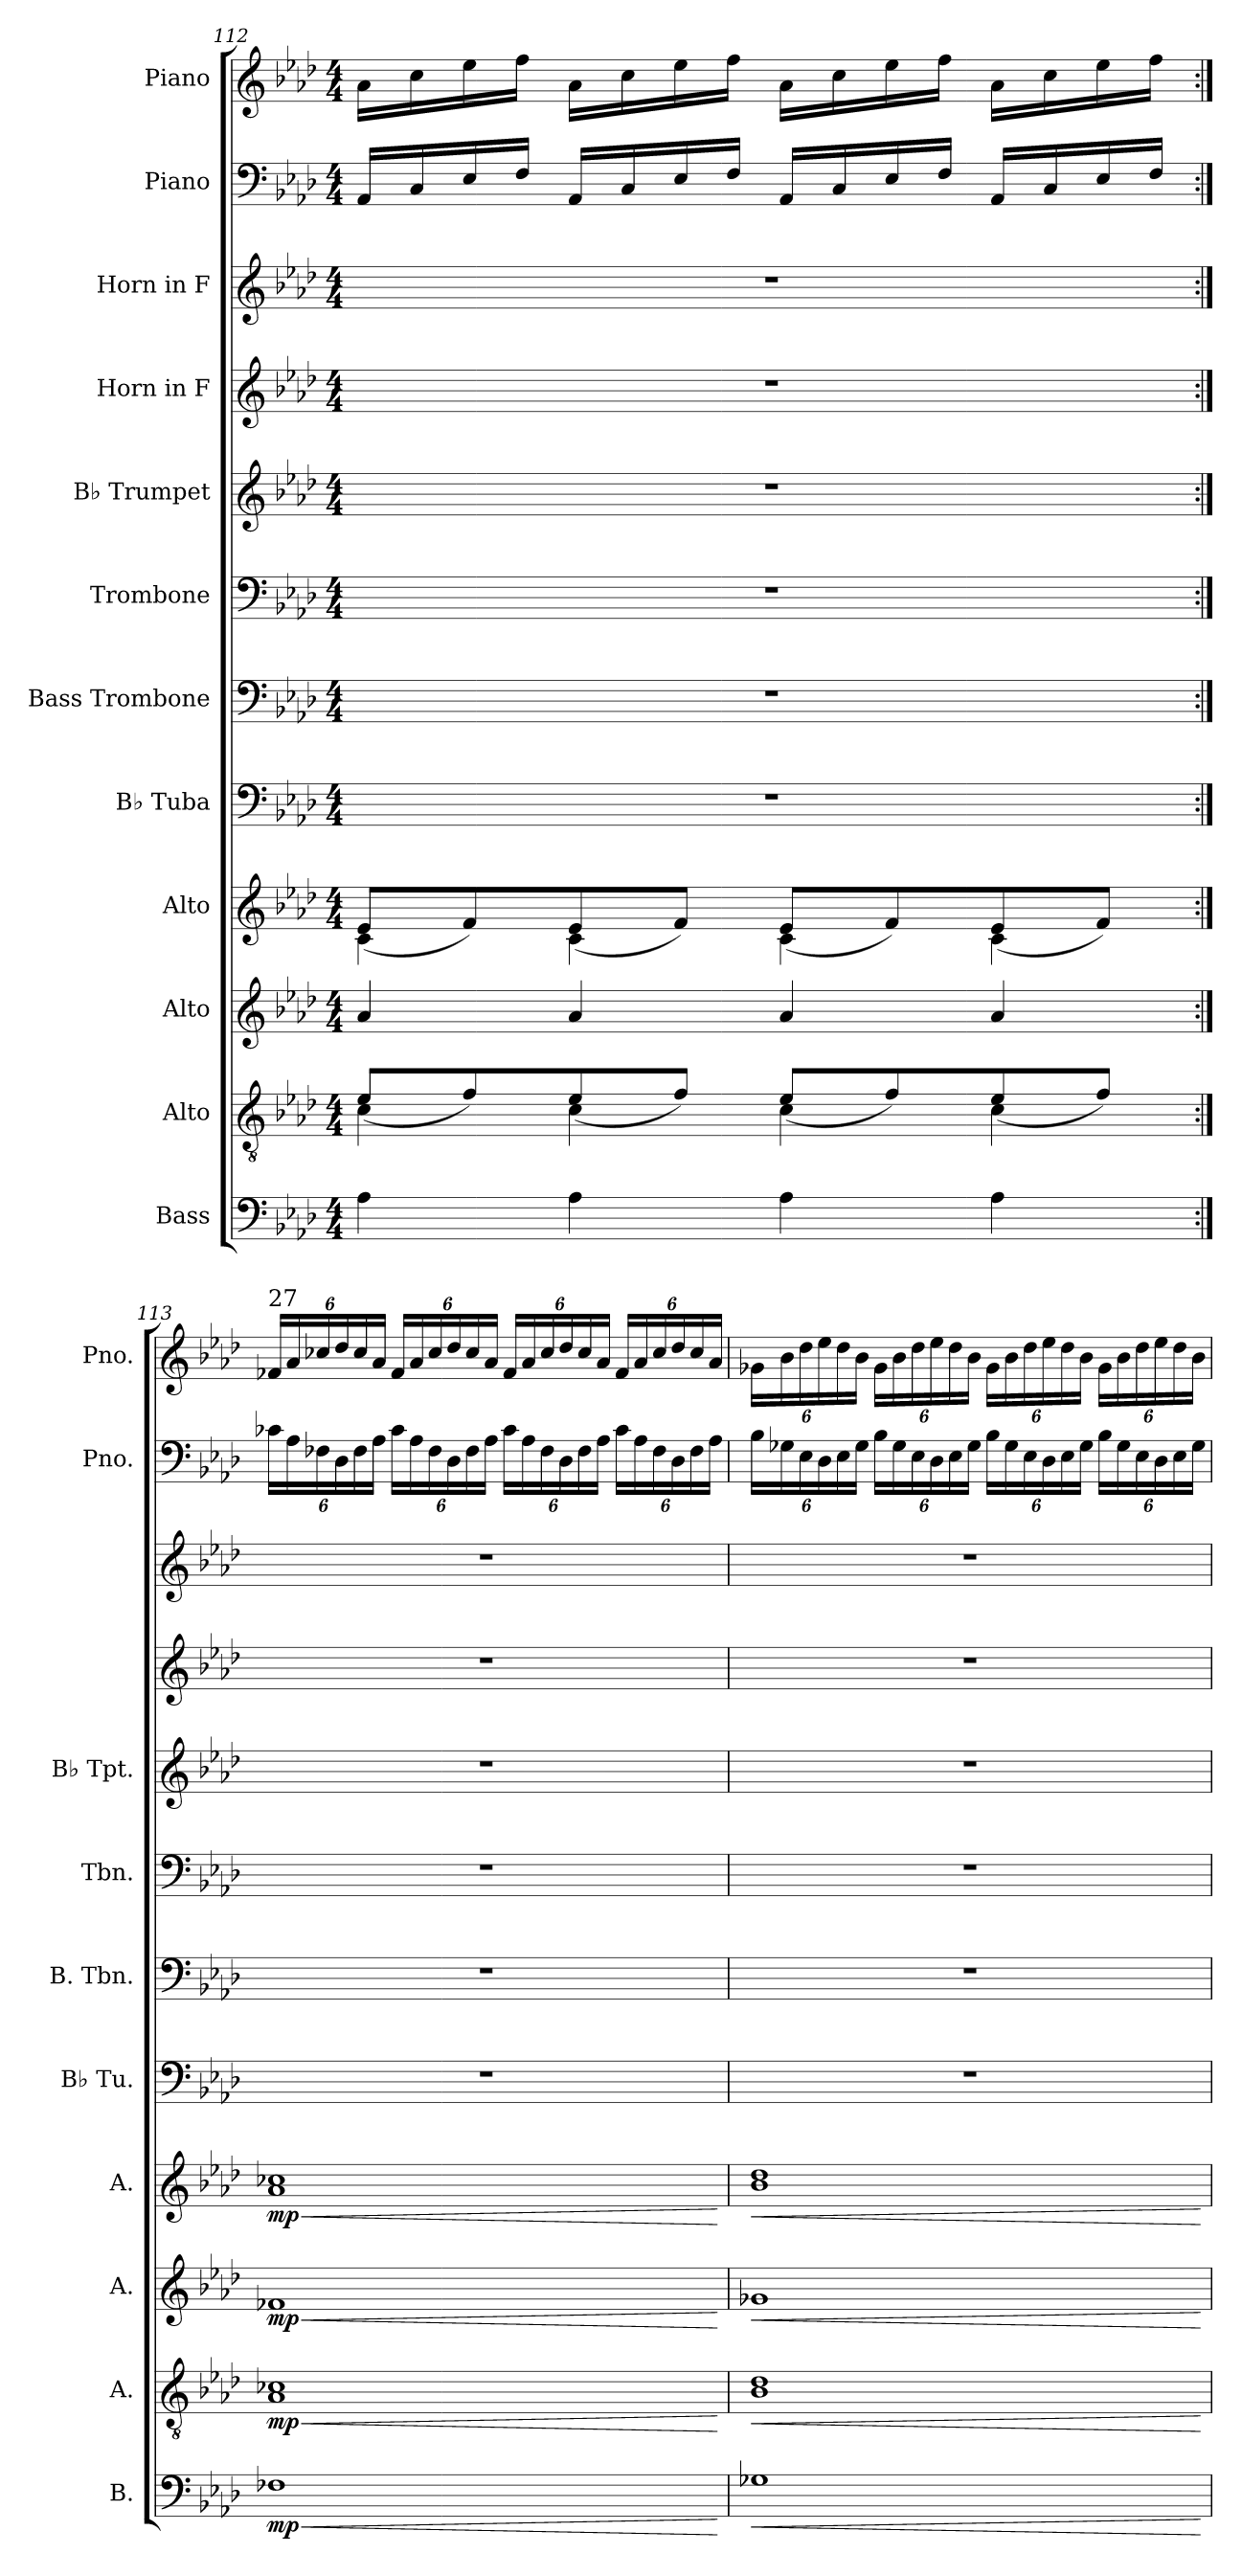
**kern	**dynam	**kern	**dynam	**kern	**dynam	**kern	**dynam	**kern	**kern	**kern	**kern	**kern	**kern	**kern	**kern
*part12	*part12	*part11	*part11	*part10	*part10	*part9	*part9	*part8	*part7	*part6	*part5	*part4	*part3	*part2	*part1
*staff12	*staff12	*staff11	*staff11	*staff10	*staff10	*staff9	*staff9	*staff8	*staff7	*staff6	*staff5	*staff4	*staff3	*staff2	*staff1
*I"Bass	*	*I"Alto	*	*I"Alto	*	*I"Alto	*	*I"B♭ Tuba	*I"Bass Trombone	*I"Trombone	*I"B♭ Trumpet	*I"Horn in F	*I"Horn in F	*I"Piano	*I"Piano
*I'B.	*	*I'A.	*	*I'A.	*	*I'A.	*	*I'B♭ Tu.	*I'B. Tbn.	*I'Tbn.	*I'B♭ Tpt.	*	*	*I'Pno.	*I'Pno.
!!LO:PB:g=z
*clefF4	*	*clefGv2	*	*clefG2	*	*clefG2	*	*clefF4	*clefF4	*clefF4	*clefG2	*clefG2	*clefG2	*clefF4	*clefG2
*	*	*	*	*	*	*	*	*	*	*	*ITrd1c2	*ITrd4c7	*ITrd4c7	*	*
*k[b-e-a-d-]	*	*k[b-e-a-d-]	*	*k[b-e-a-d-]	*	*k[b-e-a-d-]	*	*k[b-e-a-d-]	*k[b-e-a-d-]	*k[b-e-a-d-]	*k[b-e-a-d-g-c-]	*k[b-e-a-d-g-]	*k[b-e-a-d-g-]	*k[b-e-a-d-]	*k[b-e-a-d-]
*M4/4	*	*M4/4	*	*M4/4	*	*M4/4	*	*M4/4	*M4/4	*M4/4	*M4/4	*M4/4	*M4/4	*M4/4	*M4/4
=112	=112	=112	=112	=112	=112	=112	=112	=112	=112	=112	=112	=112	=112	=112	=112
*	*	*^	*	*	*	*^	*	*	*	*	*	*	*	*	*
4A-\	.	4c\	(8e-/L	.	4a-/	.	4c\	(8e-/L	.	1r	1r	1r	1r	1r	1r	16AA-/LL	16a-\LL
.	.	.	.	.	.	.	.	.	.	.	.	.	.	.	.	16C/	16cc\
.	.	.	8f/)	.	.	.	.	8f/)	.	.	.	.	.	.	.	16E-/	16ee-\
.	.	.	.	.	.	.	.	.	.	.	.	.	.	.	.	16F/JJ	16ff\JJ
4A-\	.	4c\	(8e-/	.	4a-/	.	4c\	(8e-/	.	.	.	.	.	.	.	16AA-/LL	16a-\LL
.	.	.	.	.	.	.	.	.	.	.	.	.	.	.	.	16C/	16cc\
.	.	.	8f/J)	.	.	.	.	8f/J)	.	.	.	.	.	.	.	16E-/	16ee-\
.	.	.	.	.	.	.	.	.	.	.	.	.	.	.	.	16F/JJ	16ff\JJ
4A-\	.	4c\	(8e-/L	.	4a-/	.	4c\	(8e-/L	.	.	.	.	.	.	.	16AA-/LL	16a-\LL
.	.	.	.	.	.	.	.	.	.	.	.	.	.	.	.	16C/	16cc\
.	.	.	8f/)	.	.	.	.	8f/)	.	.	.	.	.	.	.	16E-/	16ee-\
.	.	.	.	.	.	.	.	.	.	.	.	.	.	.	.	16F/JJ	16ff\JJ
4A-\	.	4c\	(8e-/	.	4a-/	.	4c\	(8e-/	.	.	.	.	.	.	.	16AA-/LL	16a-\LL
.	.	.	.	.	.	.	.	.	.	.	.	.	.	.	.	16C/	16cc\
.	.	.	8f/J)	.	.	.	.	8f/J)	.	.	.	.	.	.	.	16E-/	16ee-\
.	.	.	.	.	.	.	.	.	.	.	.	.	.	.	.	16F/JJ	16ff\JJ
*	*	*v	*v	*	*	*	*v	*v	*	*	*	*	*	*	*	*	*
=113:|!	=113:|!	=113:|!	=113:|!	=113:|!	=113:|!	=113:|!	=113:|!	=113:|!	=113:|!	=113:|!	=113:|!	=113:|!	=113:|!	=113:|!	=113:|!
!	!LO:HP:b	!	!LO:HP:b	!	!LO:HP:b	!	!LO:HP:b	!	!	!	!	!	!	!	!
*	*	*	*	*	*	*	*	*	*	*	*	*	*	*Xbrackettup	*Xbrackettup
!	!	!	!	!	!	!	!	!	!	!	!	!	!	!	!LO:TX:a:t=27
!	!LO:DY:n=1:b	!	!LO:DY:n=1:b	!	!LO:DY:n=1:b	!	!LO:DY:n=1:b	!	!	!	!	!	!	!	!
1F-X	< mp	1A- 1c-X	< mp	1f-X	< mp	1a- 1cc-X	< mp	1r	1r	1r	1r	1r	1r	24c-X\LL	24f-X/LL
.	.	.	.	.	.	.	.	.	.	.	.	.	.	24A-\	24a-/
.	.	.	.	.	.	.	.	.	.	.	.	.	.	24F-X\	24cc-X/
.	.	.	.	.	.	.	.	.	.	.	.	.	.	24D-\	24dd-/
.	.	.	.	.	.	.	.	.	.	.	.	.	.	24F-\	24cc-/
.	.	.	.	.	.	.	.	.	.	.	.	.	.	24A-\JJ	24a-/JJ
.	.	.	.	.	.	.	.	.	.	.	.	.	.	24c-\LL	24f-/LL
.	.	.	.	.	.	.	.	.	.	.	.	.	.	24A-\	24a-/
.	.	.	.	.	.	.	.	.	.	.	.	.	.	24F-\	24cc-/
.	.	.	.	.	.	.	.	.	.	.	.	.	.	24D-\	24dd-/
.	.	.	.	.	.	.	.	.	.	.	.	.	.	24F-\	24cc-/
.	.	.	.	.	.	.	.	.	.	.	.	.	.	24A-\JJ	24a-/JJ
.	.	.	.	.	.	.	.	.	.	.	.	.	.	24c-\LL	24f-/LL
.	.	.	.	.	.	.	.	.	.	.	.	.	.	24A-\	24a-/
.	.	.	.	.	.	.	.	.	.	.	.	.	.	24F-\	24cc-/
.	.	.	.	.	.	.	.	.	.	.	.	.	.	24D-\	24dd-/
.	.	.	.	.	.	.	.	.	.	.	.	.	.	24F-\	24cc-/
.	.	.	.	.	.	.	.	.	.	.	.	.	.	24A-\JJ	24a-/JJ
.	.	.	.	.	.	.	.	.	.	.	.	.	.	24c-\LL	24f-/LL
.	.	.	.	.	.	.	.	.	.	.	.	.	.	24A-\	24a-/
.	.	.	.	.	.	.	.	.	.	.	.	.	.	24F-\	24cc-/
.	.	.	.	.	.	.	.	.	.	.	.	.	.	24D-\	24dd-/
.	.	.	.	.	.	.	.	.	.	.	.	.	.	24F-\	24cc-/
.	.	.	.	.	.	.	.	.	.	.	.	.	.	24A-\JJ	24a-/JJ
.	[	.	[	.	[	.	[	.	.	.	.	.	.	.	.
!!LO:PB:g=z
=114	=114	=114	=114	=114	=114	=114	=114	=114	=114	=114	=114	=114	=114	=114	=114
!	!LO:HP:b	!	!LO:HP:b	!	!LO:HP:b	!	!LO:HP:b	!	!	!	!	!	!	!	!
1G-X	<	1B- 1d-	<	1g-X	<	1b- 1dd-	<	1r	1r	1r	1r	1r	1r	24B-\LL	24g-X\LL
.	.	.	.	.	.	.	.	.	.	.	.	.	.	24G-X\	24b-\
.	.	.	.	.	.	.	.	.	.	.	.	.	.	24E-\	24dd-\
.	.	.	.	.	.	.	.	.	.	.	.	.	.	24D-\	24ee-\
.	.	.	.	.	.	.	.	.	.	.	.	.	.	24E-\	24dd-\
.	.	.	.	.	.	.	.	.	.	.	.	.	.	24G-\JJ	24b-\JJ
.	.	.	.	.	.	.	.	.	.	.	.	.	.	24B-\LL	24g-\LL
.	.	.	.	.	.	.	.	.	.	.	.	.	.	24G-\	24b-\
.	.	.	.	.	.	.	.	.	.	.	.	.	.	24E-\	24dd-\
.	.	.	.	.	.	.	.	.	.	.	.	.	.	24D-\	24ee-\
.	.	.	.	.	.	.	.	.	.	.	.	.	.	24E-\	24dd-\
.	.	.	.	.	.	.	.	.	.	.	.	.	.	24G-\JJ	24b-\JJ
.	.	.	.	.	.	.	.	.	.	.	.	.	.	24B-\LL	24g-\LL
.	.	.	.	.	.	.	.	.	.	.	.	.	.	24G-\	24b-\
.	.	.	.	.	.	.	.	.	.	.	.	.	.	24E-\	24dd-\
.	.	.	.	.	.	.	.	.	.	.	.	.	.	24D-\	24ee-\
.	.	.	.	.	.	.	.	.	.	.	.	.	.	24E-\	24dd-\
.	.	.	.	.	.	.	.	.	.	.	.	.	.	24G-\JJ	24b-\JJ
.	.	.	.	.	.	.	.	.	.	.	.	.	.	24B-\LL	24g-\LL
.	.	.	.	.	.	.	.	.	.	.	.	.	.	24G-\	24b-\
.	.	.	.	.	.	.	.	.	.	.	.	.	.	24E-\	24dd-\
.	.	.	.	.	.	.	.	.	.	.	.	.	.	24D-\	24ee-\
.	.	.	.	.	.	.	.	.	.	.	.	.	.	24E-\	24dd-\
.	.	.	.	.	.	.	.	.	.	.	.	.	.	24G-\JJ	24b-\JJ
.	[	.	[	.	[	.	[	.	.	.	.	.	.	.	.
=	=	=	=	=	=	=	=	=	=	=	=	=	=	=	=
*-	*-	*-	*-	*-	*-	*-	*-	*-	*-	*-	*-	*-	*-	*-	*-
